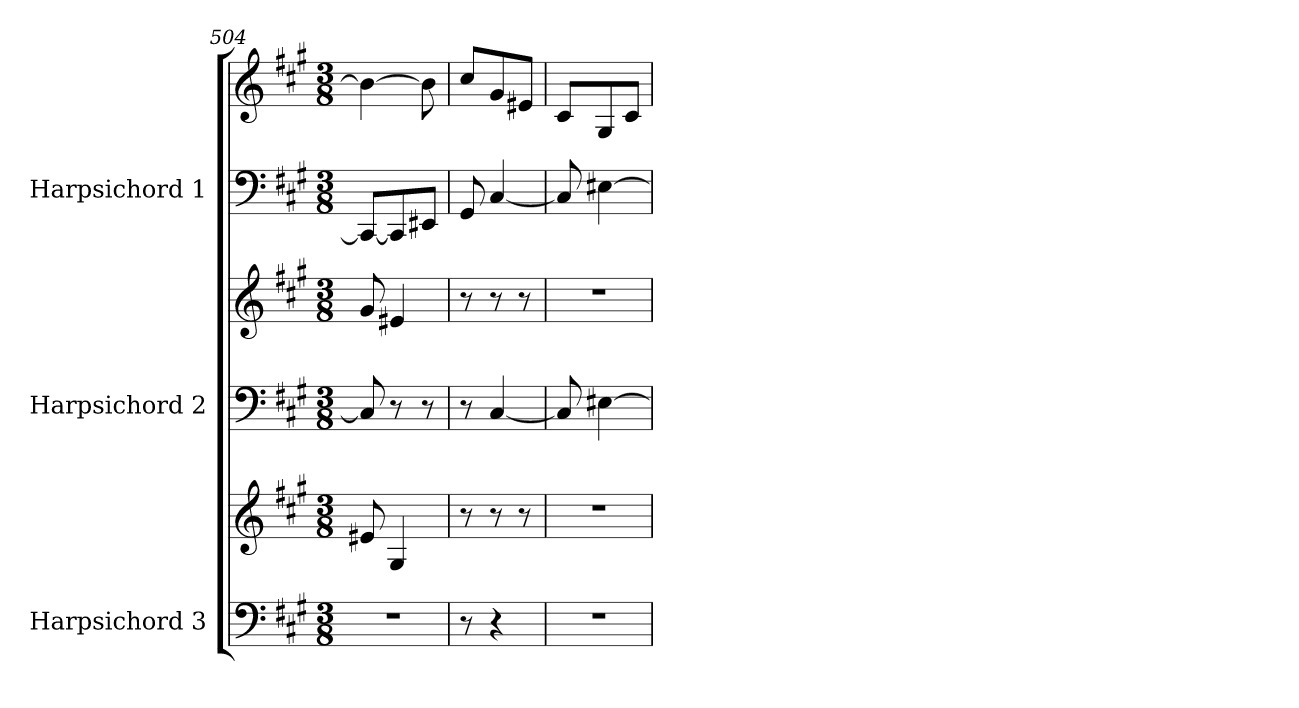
**kern	**kern	**kern	**kern	**kern	**kern
*part3	*part3	*part2	*part2	*part1	*part1
*staff6	*staff5	*staff4	*staff3	*staff2	*staff1
*I"Harpsichord 3	*	*I"Harpsichord 2	*	*I"Harpsichord 1	*
*I'Hp	*	*I'Hp	*	*I'Hp	*
*clefF4	*clefG2	*clefF4	*clefG2	*clefF4	*clefG2
*k[f#c#g#]	*k[f#c#g#]	*k[f#c#g#]	*k[f#c#g#]	*k[f#c#g#]	*k[f#c#g#]
*M3/8	*M3/8	*M3/8	*M3/8	*M3/8	*M3/8
=504	=504	=504	=504	=504	=504
4.r	8e#X/	8C#/]	8g#/	8CC#/L_	4b#\_
.	4G#/	8r	4e#X/	8CC#/]	.
.	.	8r	.	8EE#X/J	8b#\]
=505	=505	=505	=505	=505	=505
8r	8r	8r	8r	8GG#/	8cc#/L
4r	8r	[4C#/	8r	[4C#/	8g#/
.	8r	.	8r	.	8e#X/J
=506	=506	=506	=506	=506	=506
4.r	4.r	8C#/]	4.r	8C#/]	8c#/L
.	.	[4E#X\	.	[4E#X\	8G#/
.	.	.	.	.	8c#/J
=	=	=	=	=	=
*-	*-	*-	*-	*-	*-
